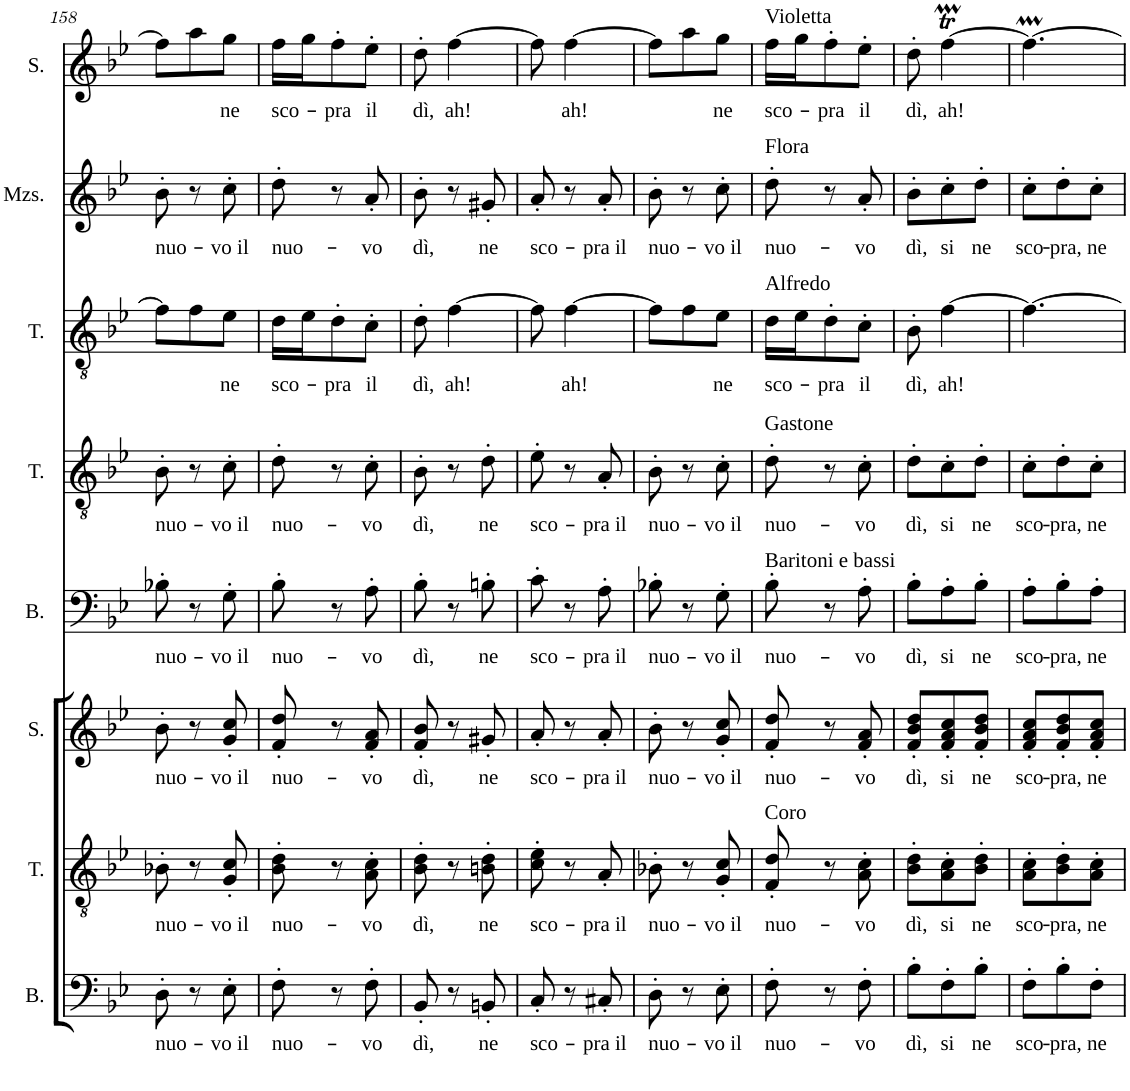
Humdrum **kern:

**kern	**text	**kern	**text	**kern	**text	**kern	**text	**kern	**text	**kern	**text	**kern	**text	**kern	**text
*part8	*part8	*part7	*part7	*part6	*part6	*part5	*part5	*part4	*part4	*part3	*part3	*part2	*part2	*part1	*part1
*staff8	*staff8	*staff7	*staff7	*staff6	*staff6	*staff5	*staff5	*staff4	*staff4	*staff3	*staff3	*staff2	*staff2	*staff1	*staff1
*I"Bass	*	*I"Tenor	*	*I"Soprano	*	*I"Bass	*	*I"Tenor	*	*I"Tenor	*	*I"Mezzosoprano	*	*I"Soprano	*
*I'B.	*	*I'T.	*	*I'S.	*	*I'B.	*	*I'T.	*	*I'T.	*	*I'Mzs.	*	*I'S.	*
!!LO:PB:g=z
*clefF4	*	*clefGv2	*	*clefG2	*	*clefF4	*	*clefGv2	*	*clefGv2	*	*clefG2	*	*clefG2	*
*k[b-e-]	*	*k[b-e-]	*	*k[b-e-]	*	*k[b-e-]	*	*k[b-e-]	*	*k[b-e-]	*	*k[b-e-]	*	*k[b-e-]	*
*M3/8	*	*M3/8	*	*M3/8	*	*M3/8	*	*M3/8	*	*M3/8	*	*M3/8	*	*M3/8	*
=158	=158	=158	=158	=158	=158	=158	=158	=158	=158	=158	=158	=158	=158	=158	=158
!	!LO:LY:b	!	!LO:LY:b	!	!LO:LY:b	!	!LO:LY:b	!	!LO:LY:b	!	!	!	!LO:LY:b	!	!
8D'\	nuo-	8B-X'\	nuo-	8b-'\	nuo-	8B-X'\	nuo-	8B-'\	nuo-	8f\L]	.	8b-'\	nuo-	8ff\L]	.
8r	.	8r	.	8r	.	8r	.	8r	.	8f\	.	8r	.	8aa\	.
!	!LO:LY:b	!	!LO:LY:b	!	!LO:LY:b	!	!LO:LY:b	!	!LO:LY:b	!	!LO:LY:b	!	!LO:LY:b	!	!LO:LY:b
8E-'\	-vo il	8G/' 8c/'	-vo il	8g/' 8cc/'	-vo il	8G'\	-vo il	8c'\	-vo il	8e-\J	ne	8cc'\	-vo il	8gg\J	ne
=159	=159	=159	=159	=159	=159	=159	=159	=159	=159	=159	=159	=159	=159	=159	=159
!	!LO:LY:b	!	!LO:LY:b	!	!LO:LY:b	!	!LO:LY:b	!	!LO:LY:b	!	!LO:LY:b	!	!LO:LY:b	!	!LO:LY:b
8F'\	nuo-	8B-\' 8d\'	nuo-	8f/' 8dd/'	nuo-	8B-'\	nuo-	8d'\	nuo-	16d\LL	sco-	8dd'\	nuo-	16ff\LL	sco-
.	.	.	.	.	.	.	.	.	.	16e-\J	.	.	.	16gg\J	.
!	!	!	!	!	!	!	!	!	!	!	!LO:LY:b	!	!	!	!LO:LY:b
8r	.	8r	.	8r	.	8r	.	8r	.	8d'\	-pra	8r	.	8ff'\	-pra
!	!LO:LY:b	!	!LO:LY:b	!	!LO:LY:b	!	!LO:LY:b	!	!LO:LY:b	!	!LO:LY:b	!	!LO:LY:b	!	!LO:LY:b
8F'\	-vo	8A\' 8c\'	-vo	8f/' 8a/'	-vo	8A'\	-vo	8c'\	-vo	8c'\J	il	8a'/	-vo	8ee-'\J	il
=160	=160	=160	=160	=160	=160	=160	=160	=160	=160	=160	=160	=160	=160	=160	=160
!	!LO:LY:b	!	!LO:LY:b	!	!LO:LY:b	!	!LO:LY:b	!	!LO:LY:b	!	!LO:LY:b	!	!LO:LY:b	!	!LO:LY:b
8BB-'/	dì,	8B-\' 8d\'	dì,	8f/' 8b-/'	dì,	8B-'\	dì,	8B-'\	dì,	8d'\	dì,	8b-'\	dì,	8dd'\	dì,
!	!	!	!	!	!	!	!	!	!	!	!LO:LY:b	!	!	!	!LO:LY:b
8r	.	8r	.	8r	.	8r	.	8r	.	[4f\	ah!	8r	.	[4ff\	ah!
!	!LO:LY:b	!	!LO:LY:b	!	!LO:LY:b	!	!LO:LY:b	!	!LO:LY:b	!	!	!	!LO:LY:b	!	!
8BBn'/	ne	8Bn\' 8d\'	ne	8g#X'/	ne	8Bn'\	ne	8d'\	ne	.	.	8g#X'/	ne	.	.
=161	=161	=161	=161	=161	=161	=161	=161	=161	=161	=161	=161	=161	=161	=161	=161
!	!LO:LY:b	!	!LO:LY:b	!	!LO:LY:b	!	!LO:LY:b	!	!LO:LY:b	!	!	!	!LO:LY:b	!	!
8C'/	sco-	8c\' 8e-\'	sco-	8a'/	sco-	8c'\	sco-	8e-'\	sco-	8f\]	.	8a'/	sco-	8ff\]	.
!	!	!	!	!	!	!	!	!	!	!	!LO:LY:b	!	!	!	!LO:LY:b
8r	.	8r	.	8r	.	8r	.	8r	.	[4f\	ah!	8r	.	[4ff\	ah!
!	!LO:LY:b	!	!LO:LY:b	!	!LO:LY:b	!	!LO:LY:b	!	!LO:LY:b	!	!	!	!LO:LY:b	!	!
8C#X'/	-pra il	8A'/	-pra il	8a'/	-pra il	8A'\	-pra il	8A'/	-pra il	.	.	8a'/	-pra il	.	.
=162	=162	=162	=162	=162	=162	=162	=162	=162	=162	=162	=162	=162	=162	=162	=162
!	!LO:LY:b	!	!LO:LY:b	!	!LO:LY:b	!	!LO:LY:b	!	!LO:LY:b	!	!	!	!LO:LY:b	!	!
8D'\	nuo-	8B-X'\	nuo-	8b-'\	nuo-	8B-X'\	nuo-	8B-'\	nuo-	8f\L]	.	8b-'\	nuo-	8ff\L]	.
8r	.	8r	.	8r	.	8r	.	8r	.	8f\	.	8r	.	8aa\	.
!	!LO:LY:b	!	!LO:LY:b	!	!LO:LY:b	!	!LO:LY:b	!	!LO:LY:b	!	!LO:LY:b	!	!LO:LY:b	!	!LO:LY:b
8E-'\	-vo il	8G/' 8c/'	-vo il	8g/' 8cc/'	-vo il	8G'\	-vo il	8c'\	-vo il	8e-\J	ne	8cc'\	-vo il	8gg\J	ne
=163	=163	=163	=163	=163	=163	=163	=163	=163	=163	=163	=163	=163	=163	=163	=163
!	!	!	!	!	!	!	!	!	!	!	!	!	!	!LO:TX:a:t=Violetta	!
!	!	!	!	!	!	!	!	!	!	!	!	!LO:TX:a:t=Flora	!	!	!
!	!	!	!	!	!	!	!	!	!	!LO:TX:a:t=Alfredo	!	!	!	!	!
!	!	!	!	!	!	!	!	!LO:TX:a:t=Gastone	!	!	!	!	!	!	!
!	!	!	!	!	!	!LO:TX:a:t=Baritoni e bassi	!	!	!	!	!	!	!	!	!
!	!	!LO:TX:a:t=Coro	!	!	!	!	!	!	!	!	!	!	!	!	!
!	!LO:LY:b	!	!LO:LY:b	!	!LO:LY:b	!	!LO:LY:b	!	!LO:LY:b	!	!LO:LY:b	!	!LO:LY:b	!	!LO:LY:b
8F'\	nuo-	8F/' 8d/'	nuo-	8f/' 8dd/'	nuo-	8B-'\	nuo-	8d'\	nuo-	16d\LL	sco-	8dd'\	nuo-	16ff\LL	sco-
.	.	.	.	.	.	.	.	.	.	16e-\J	.	.	.	16gg\J	.
!	!	!	!	!	!	!	!	!	!	!	!LO:LY:b	!	!	!	!LO:LY:b
8r	.	8r	.	8r	.	8r	.	8r	.	8d'\	-pra	8r	.	8ff'\	-pra
!	!LO:LY:b	!	!LO:LY:b	!	!LO:LY:b	!	!LO:LY:b	!	!LO:LY:b	!	!LO:LY:b	!	!LO:LY:b	!	!LO:LY:b
8F'\	-vo	8A\' 8c\'	-vo	8f/' 8a/'	-vo	8A'\	-vo	8c'\	-vo	8c'\J	il	8a'/	-vo	8ee-'\J	il
=164	=164	=164	=164	=164	=164	=164	=164	=164	=164	=164	=164	=164	=164	=164	=164
!	!LO:LY:b	!	!LO:LY:b	!	!LO:LY:b	!	!LO:LY:b	!	!LO:LY:b	!	!LO:LY:b	!	!LO:LY:b	!	!LO:LY:b
8B-'\L	dì,	8B-\' 8d\'L	dì,	8f/' 8b-/' 8dd/'L	dì,	8B-'\L	dì,	8d'\L	dì,	8B-'\	dì,	8b-'\L	dì,	8dd'\	dì,
!	!LO:LY:b	!	!LO:LY:b	!	!LO:LY:b	!	!LO:LY:b	!	!LO:LY:b	!	!LO:LY:b	!	!LO:LY:b	!	!LO:LY:b
8F'\	si	8A\' 8c\'	si	8f/' 8a/' 8cc/'	si	8A'\	si	8c'\	si	[4f\	ah!	8cc'\	si	[4ffTM\	ah!
!	!LO:LY:b	!	!LO:LY:b	!	!LO:LY:b	!	!LO:LY:b	!	!LO:LY:b	!	!	!	!LO:LY:b	!	!
8B-'\J	ne	8B-\' 8d\'J	ne	8f/' 8b-/' 8dd/'J	ne	8B-'\J	ne	8d'\J	ne	.	.	8dd'\J	ne	.	.
=165	=165	=165	=165	=165	=165	=165	=165	=165	=165	=165	=165	=165	=165	=165	=165
!	!LO:LY:b	!	!LO:LY:b	!	!LO:LY:b	!	!LO:LY:b	!	!LO:LY:b	!	!	!	!LO:LY:b	!	!
8F'\L	sco-	8A\' 8c\'L	sco-	8f/' 8a/' 8cc/'L	sco-	8A'\L	sco-	8c'\L	sco-	4.f\_	.	8cc'\L	sco-	4.ffM\_	.
!	!LO:LY:b	!	!LO:LY:b	!	!LO:LY:b	!	!LO:LY:b	!	!LO:LY:b	!	!	!	!LO:LY:b	!	!
8B-'\	-pra,	8B-\' 8d\'	-pra,	8f/' 8b-/' 8dd/'	-pra,	8B-'\	-pra,	8d'\	-pra,	.	.	8dd'\	-pra,	.	.
!	!LO:LY:b	!	!LO:LY:b	!	!LO:LY:b	!	!LO:LY:b	!	!LO:LY:b	!	!	!	!LO:LY:b	!	!
8F'\J	ne	8A\' 8c\'J	ne	8f/' 8a/' 8cc/'J	ne	8A'\J	ne	8c'\J	ne	.	.	8cc'\J	ne	.	.
=	=	=	=	=	=	=	=	=	=	=	=	=	=	=	=
*-	*-	*-	*-	*-	*-	*-	*-	*-	*-	*-	*-	*-	*-	*-	*-
